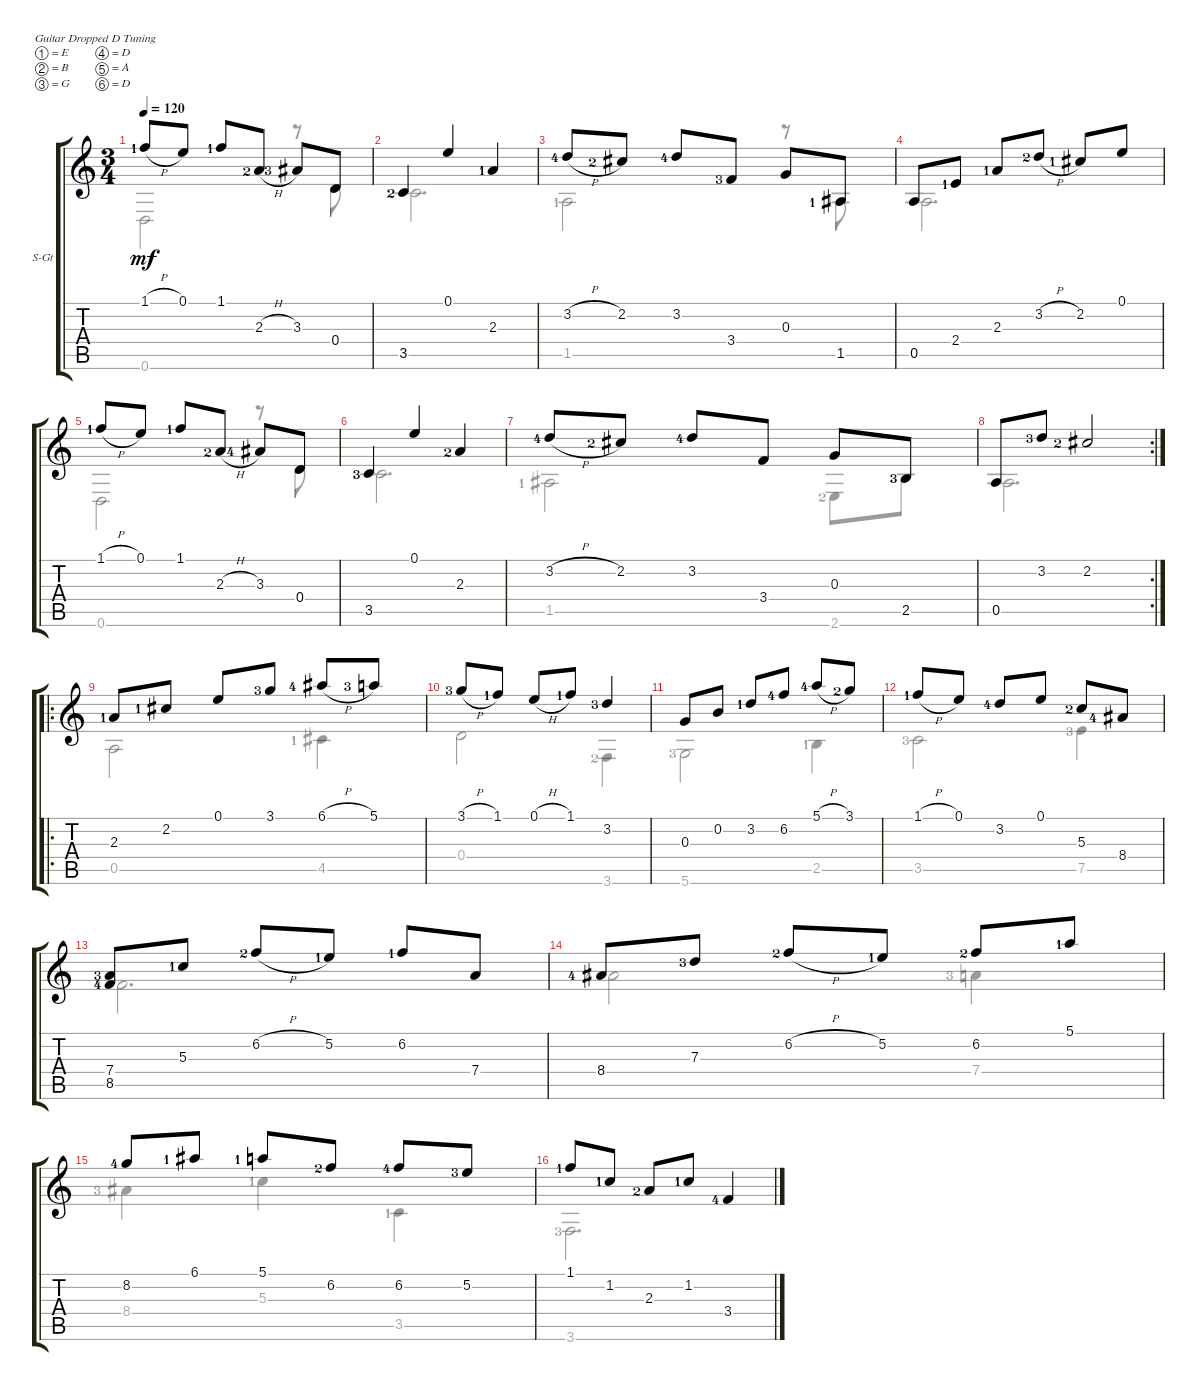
\defaultSystemsLayout 4
\bracketExtendMode groupsimilarinstruments
\firstSystemTrackNameOrientation horizontal
\otherSystemsTrackNameOrientation horizontal
\track ("Steel Guitar" "S-Gt") {instrument acousticguitarsteel}
\staff {score tabs}
\tuning (E4 B3 G3 D3 A2 D2)
\voice
\ts (3 4)
\tempo 120
\clef g2
\ks c
1.1{h lf 2}.8{dy mf instrument acousticguitarsteel} 0.1.8 1.1{lf 2}.8 2.3{h lf 3}.8 3.3{lf 4}.8 0.4.8 |
3.5{lf 3}.4 0.1.4 2.3{lf 2}.4 |
3.2{h lf 5}.8 2.2{lf 3}.8 3.2{lf 5}.8 3.4{lf 4}.8 0.3.8 1.5{lf 2}.8 |
0.5.8 2.4{lf 2}.8 2.3{lf 2}.8 3.2{h lf 3}.8 2.2{lf 2}.8 0.1.8 |
1.1{h lf 2}.8 0.1.8 1.1{lf 2}.8 2.3{h lf 3}.8 3.3{lf 5}.8 0.4.8 |
3.5{lf 4}.4 0.1.4 2.3{lf 3}.4 |
3.2{h lf 5}.8 2.2{lf 3}.8 3.2{lf 5}.8 3.4.8 0.3.8 2.5{lf 4}.8 |
\rc 2
0.5.8 3.2{lf 4}.8 2.2{lf 3}.2 |
\ro
2.3{lf 2}.8 2.2{lf 2}.8 0.1.8 3.1{lf 4}.8 6.1{h lf 5}.8 5.1{lf 4}.8 |
3.1{h lf 4}.8 1.1{lf 2}.8 0.1{h}.8 1.1{lf 2}.8 3.2{lf 4}.4 |
0.3.8 0.2.8 3.2{lf 2}.8 6.2{lf 5}.8 5.1{h lf 5}.8 3.1{lf 3}.8 |
1.1{h lf 2}.8 0.1.8 3.2{lf 5}.8 0.1.8 5.3{lf 3}.8 8.4{lf 5}.8 |
(7.4{lf 4} 8.5{lf 5}).8 5.3{lf 2}.8 6.2{h lf 3}.8 5.2{lf 2}.8 6.2{lf 2}.8 7.4.8 |
8.4{lf 5}.8 7.3{lf 4}.8 6.2{h lf 3}.8 5.2{lf 2}.8 6.2{lf 3}.8 5.1{lf 2}.8 |
8.2{lf 5}.8 6.1{lf 2}.8 5.1{lf 2}.8 6.2{lf 3}.8 6.2{lf 5}.8 5.2{lf 4}.8 |
1.1{lf 2}.8 1.2{lf 2}.8 2.3{lf 3}.8 1.2{lf 2}.8 3.4{lf 5}.4
\voice
\clef g2
\ottava regular
\simile none
\ks c
0.6.2{dy mf} r.8 0.4.8 |
3.5{lf 3}.2{d} |
1.5{lf 2}.2 r.8 1.5{lf 2}.8 |
0.5.2{d} |
0.6.2 r.8 0.4.8 |
3.5{lf 4}.2{d} |
1.5{lf 2}.2 2.6{lf 3}.8 2.5{lf 4}.8 |
0.5.2{d} |
0.5.2 4.5{lf 2}.4 |
0.4.2 3.6{lf 3}.4 |
5.6{lf 4}.2 2.5{lf 2}.4 |
3.5{lf 4}.2 7.5{lf 4}.4 |
8.5{lf 5}.2{d} |
8.4{lf 5}.2 7.4{lf 4}.4 |
8.4{lf 4}.4 5.3{lf 2}.4 3.5{lf 2}.4 |
3.6{lf 4}.2{d}
